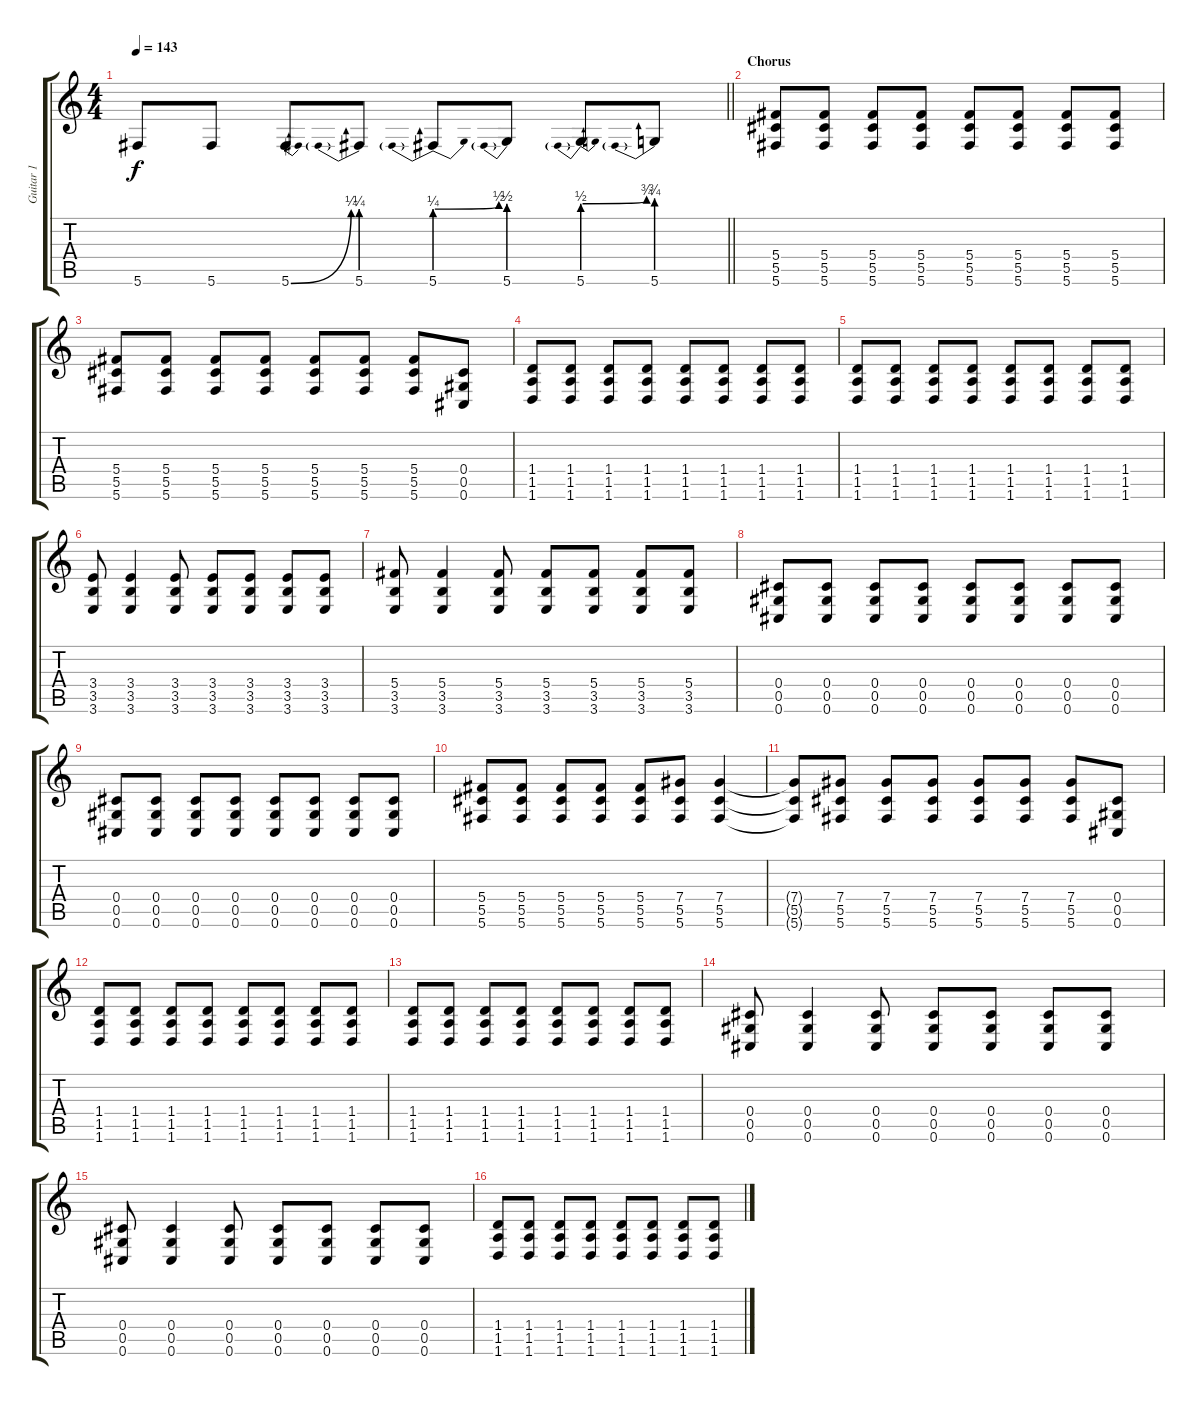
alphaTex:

\track ("Guitar 1" "Guitar 1") {instrument distortionguitar}
\staff {score tabs}
\tuning (Eb4 Bb3 Gb3 Db3 Ab2 Db2) {hide}
\ts (4 4)
\tempo 143
\clef g2
\barLineRight lightlight
\ks c
5.6.8{dy f volume 10 instrument distortionguitar} 5.6.8 5.6{be (bend 0 0 60 1)}.8 5.6{be (prebend 0 1 60 1)}.8 5.6{be (prebendbend 0 1 60 2)}.8 5.6{be (prebend 0 2 60 2)}.8 5.6{be (prebendbend 0 2 60 3)}.8 5.6{be (prebend 0 3 60 3)}.8 |
\section ("" "Chorus")
(5.4 5.5 5.6).8 (5.4 5.5 5.6).8 (5.4 5.5 5.6).8 (5.4 5.5 5.6).8 (5.4 5.5 5.6).8 (5.4 5.5 5.6).8 (5.4 5.5 5.6).8 (5.4 5.5 5.6).8 |
(5.4 5.5 5.6).8 (5.4 5.5 5.6).8 (5.4 5.5 5.6).8 (5.4 5.5 5.6).8 (5.4 5.5 5.6).8 (5.4 5.5 5.6).8 (5.4 5.5 5.6).8 (0.4 0.5 0.6).8 |
(1.4 1.5 1.6).8 (1.4 1.5 1.6).8 (1.4 1.5 1.6).8 (1.4 1.5 1.6).8 (1.4 1.5 1.6).8 (1.4 1.5 1.6).8 (1.4 1.5 1.6).8 (1.4 1.5 1.6).8 |
(1.4 1.5 1.6).8 (1.4 1.5 1.6).8 (1.4 1.5 1.6).8 (1.4 1.5 1.6).8 (1.4 1.5 1.6).8 (1.4 1.5 1.6).8 (1.4 1.5 1.6).8 (1.4 1.5 1.6).8 |
(3.4 3.5 3.6).8 (3.4 3.5 3.6).4 (3.4 3.5 3.6).8 (3.4 3.5 3.6).8 (3.4 3.5 3.6).8 (3.4 3.5 3.6).8 (3.4 3.5 3.6).8 |
(5.4 3.5 3.6).8 (5.4 3.5 3.6).4 (5.4 3.5 3.6).8 (5.4 3.5 3.6).8 (5.4 3.5 3.6).8 (5.4 3.5 3.6).8 (5.4 3.5 3.6).8 |
(0.4 0.5 0.6).8 (0.4 0.5 0.6).8 (0.4 0.5 0.6).8 (0.4 0.5 0.6).8 (0.4 0.5 0.6).8 (0.4 0.5 0.6).8 (0.4 0.5 0.6).8 (0.4 0.5 0.6).8 |
(0.4 0.5 0.6).8 (0.4 0.5 0.6).8 (0.4 0.5 0.6).8 (0.4 0.5 0.6).8 (0.4 0.5 0.6).8 (0.4 0.5 0.6).8 (0.4 0.5 0.6).8 (0.4 0.5 0.6).8 |
(5.4 5.5 5.6).8 (5.4 5.5 5.6).8 (5.4 5.5 5.6).8 (5.4 5.5 5.6).8 (5.4 5.5 5.6).8 (7.4 5.5 5.6).8 (7.4 5.5 5.6).4 |
(7.4{t} 5.5{t} 5.6{t}).8 (7.4 5.5 5.6).8 (7.4 5.5 5.6).8 (7.4 5.5 5.6).8 (7.4 5.5 5.6).8 (7.4 5.5 5.6).8 (7.4 5.5 5.6).8 (0.4 0.5 0.6).8 |
(1.4 1.5 1.6).8 (1.4 1.5 1.6).8 (1.4 1.5 1.6).8 (1.4 1.5 1.6).8 (1.4 1.5 1.6).8 (1.4 1.5 1.6).8 (1.4 1.5 1.6).8 (1.4 1.5 1.6).8 |
(1.4 1.5 1.6).8 (1.4 1.5 1.6).8 (1.4 1.5 1.6).8 (1.4 1.5 1.6).8 (1.4 1.5 1.6).8 (1.4 1.5 1.6).8 (1.4 1.5 1.6).8 (1.4 1.5 1.6).8 |
(0.4 0.5 0.6).8 (0.4 0.5 0.6).4 (0.4 0.5 0.6).8 (0.4 0.5 0.6).8 (0.4 0.5 0.6).8 (0.4 0.5 0.6).8 (0.4 0.5 0.6).8 |
(0.4 0.5 0.6).8 (0.4 0.5 0.6).4 (0.4 0.5 0.6).8 (0.4 0.5 0.6).8 (0.4 0.5 0.6).8 (0.4 0.5 0.6).8 (0.4 0.5 0.6).8 |
(1.4 1.5 1.6).8 (1.4 1.5 1.6).8 (1.4 1.5 1.6).8 (1.4 1.5 1.6).8 (1.4 1.5 1.6).8 (1.4 1.5 1.6).8 (1.4 1.5 1.6).8 (1.4 1.5 1.6).8
